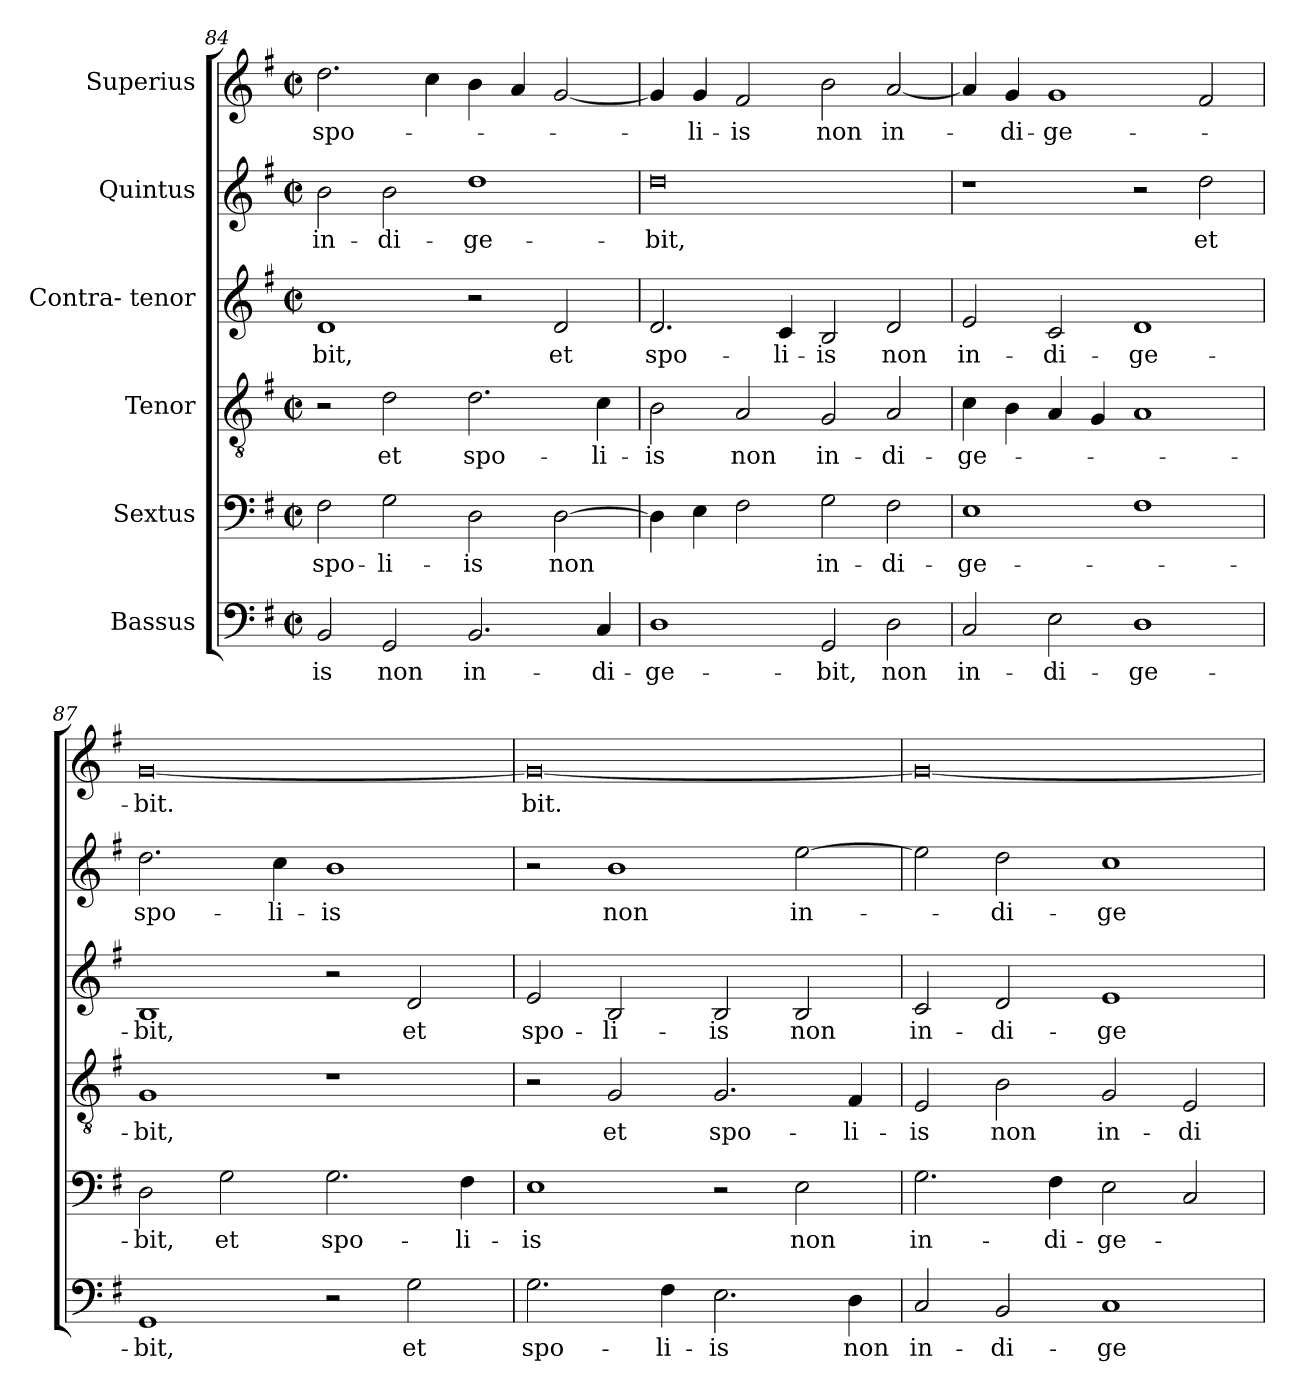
**kern	**text	**kern	**text	**kern	**text	**kern	**text	**kern	**text	**kern	**text
*part6	*part6	*part5	*part5	*part4	*part4	*part3	*part3	*part2	*part2	*part1	*part1
*staff6	*staff6	*staff5	*staff5	*staff4	*staff4	*staff3	*staff3	*staff2	*staff2	*staff1	*staff1
*I"Bassus	*	*I"Sextus	*	*I"Tenor	*	*I"Contra- tenor	*	*I"Quintus	*	*I"Superius	*
*clefF4	*	*clefF4	*	*clefGv2	*	*clefG2	*	*clefG2	*	*clefG2	*
*k[f#]	*	*k[f#]	*	*k[f#]	*	*k[f#]	*	*k[f#]	*	*k[f#]	*
*G:	*	*G:	*	*G:	*	*G:	*	*G:	*	*G:	*
*M2/2	*	*M2/2	*	*M2/2	*	*M2/2	*	*M2/2	*	*M2/2	*
*met(c|)	*	*met(c|)	*	*met(c|)	*	*met(c|)	*	*met(c|)	*	*met(c|)	*
=84	=84	=84	=84	=84	=84	=84	=84	=84	=84	=84	=84
!	!LO:LY:b	!	!LO:LY:b	!	!	!	!LO:LY:b	!	!LO:LY:b	!	!LO:LY:b
2BB/	-is	2F#\	spo-	2r	.	1d	-bit,	2b\	in-	2.dd\	spo-
!	!LO:LY:b	!	!LO:LY:b	!	!LO:LY:b	!	!	!	!LO:LY:b	!	!
2GG/	non	2G\	-li-	2d\	et	.	.	2b\	-di-	.	.
.	.	.	.	.	.	.	.	.	.	4cc\	.
!	!LO:LY:b	!	!LO:LY:b	!	!LO:LY:b	!	!	!	!LO:LY:b	!	!
2.BB/	in-	2D\	-is	2.d\	spo-	2r	.	1dd	-ge-	4b\	.
.	.	.	.	.	.	.	.	.	.	4a/	.
!	!	!	!LO:LY:b	!	!	!	!LO:LY:b	!	!	!	!
.	.	[2D\	non	.	.	2d/	et	.	.	[2g/	.
!	!LO:LY:b	!	!	!	!LO:LY:b	!	!	!	!	!	!
4C/	-di-	.	.	4c\	-li-	.	.	.	.	.	.
=85	=85	=85	=85	=85	=85	=85	=85	=85	=85	=85	=85
!	!LO:LY:b	!	!	!	!LO:LY:b	!	!LO:LY:b	!	!LO:LY:b	!	!
1D	-ge-	4D\]	.	2B\	-is	2.d/	spo-	0dd	-bit,	4g/]	.
!	!	!	!	!	!	!	!	!	!	!	!LO:LY:b
.	.	4E\	.	.	.	.	.	.	.	4g/	-li-
!	!	!	!	!	!LO:LY:b	!	!	!	!	!	!LO:LY:b
.	.	2F#\	.	2A/	non	.	.	.	.	2f#/	-is
!	!	!	!	!	!	!	!LO:LY:b	!	!	!	!
.	.	.	.	.	.	4c/	-li-	.	.	.	.
!	!LO:LY:b	!	!LO:LY:b	!	!LO:LY:b	!	!LO:LY:b	!	!	!	!LO:LY:b
2GG/	-bit,	2G\	in-	2G/	in-	2B/	-is	.	.	2b\	non
!	!LO:LY:b	!	!LO:LY:b	!	!LO:LY:b	!	!LO:LY:b	!	!	!	!LO:LY:b
2D\	non	2F#\	-di-	2A/	-di-	2d/	non	.	.	[2a/	in-
!!LO:LB:g=z
=86	=86	=86	=86	=86	=86	=86	=86	=86	=86	=86	=86
!	!LO:LY:b	!	!LO:LY:b	!	!LO:LY:b	!	!LO:LY:b	!	!	!	!
2C/	in-	1E	-ge-	4c\	-ge-	2e/	in-	1r	.	4a/]	.
!	!	!	!	!	!	!	!	!	!	!	!LO:LY:b
.	.	.	.	4B\	.	.	.	.	.	4g/	-di-
!	!LO:LY:b	!	!	!	!	!	!LO:LY:b	!	!	!	!LO:LY:b
2E\	-di-	.	.	4A/	.	2c/	-di-	.	.	1g	-ge-
.	.	.	.	4G/	.	.	.	.	.	.	.
!	!LO:LY:b	!	!	!	!	!	!LO:LY:b	!	!	!	!
1D	-ge-	1F#	.	1A	.	1d	-ge-	2r	.	.	.
!	!	!	!	!	!	!	!	!	!LO:LY:b	!	!
.	.	.	.	.	.	.	.	2dd\	et	2f#/	.
=87	=87	=87	=87	=87	=87	=87	=87	=87	=87	=87	=87
!	!LO:LY:b	!	!LO:LY:b	!	!LO:LY:b	!	!LO:LY:b	!	!LO:LY:b	!	!LO:LY:b
1GG	-bit,	2D\	-bit,	1G	-bit,	1B	-bit,	2.dd\	spo-	[0g	-bit.
!	!	!	!LO:LY:b	!	!	!	!	!	!	!	!
.	.	2G\	et	.	.	.	.	.	.	.	.
!	!	!	!	!	!	!	!	!	!LO:LY:b	!	!
.	.	.	.	.	.	.	.	4cc\	-li-	.	.
!	!	!	!LO:LY:b	!	!	!	!	!	!LO:LY:b	!	!
2r	.	2.G\	spo-	1r	.	2r	.	1b	-is	.	.
!	!LO:LY:b	!	!	!	!	!	!LO:LY:b	!	!	!	!
2G\	et	.	.	.	.	2d/	et	.	.	.	.
!	!	!	!LO:LY:b	!	!	!	!	!	!	!	!
.	.	4F#\	-li-	.	.	.	.	.	.	.	.
=88	=88	=88	=88	=88	=88	=88	=88	=88	=88	=88	=88
!	!LO:LY:b	!	!LO:LY:b	!	!	!	!LO:LY:b	!	!	!	!LO:LY:b
2.G\	spo-	1E	-is	2r	.	2e/	spo-	2r	.	0g_	bit.
!	!	!	!	!	!LO:LY:b	!	!LO:LY:b	!	!LO:LY:b	!	!
.	.	.	.	2G/	et	2B/	-li-	1b	non	.	.
!	!LO:LY:b	!	!	!	!	!	!	!	!	!	!
4F#\	-li-	.	.	.	.	.	.	.	.	.	.
!	!LO:LY:b	!	!	!	!LO:LY:b	!	!LO:LY:b	!	!	!	!
2.E\	-is	2r	.	2.G/	spo-	2B/	-is	.	.	.	.
!	!	!	!LO:LY:b	!	!	!	!LO:LY:b	!	!LO:LY:b	!	!
.	.	2E\	non	.	.	2B/	non	[2ee\	in-	.	.
!	!LO:LY:b	!	!	!	!LO:LY:b	!	!	!	!	!	!
4D\	non	.	.	4F#/	-li-	.	.	.	.	.	.
=89	=89	=89	=89	=89	=89	=89	=89	=89	=89	=89	=89
!	!LO:LY:b	!	!LO:LY:b	!	!LO:LY:b	!	!LO:LY:b	!	!	!	!
2C/	in-	2.G\	in-	2E/	-is	2c/	in-	2ee\]	.	0g_	.
!	!LO:LY:b	!	!	!	!LO:LY:b	!	!LO:LY:b	!	!LO:LY:b	!	!
2BB/	-di-	.	.	2B\	non	2d/	-di-	2dd\	-di-	.	.
!	!	!	!LO:LY:b	!	!	!	!	!	!	!	!
.	.	4F#\	-di-	.	.	.	.	.	.	.	.
!	!LO:LY:b	!	!LO:LY:b	!	!LO:LY:b	!	!LO:LY:b	!	!LO:LY:b	!	!
1C	-ge-	2E\	-ge-	2G/	in-	1e	-ge-	1cc	-ge-	.	.
!	!	!	!	!	!LO:LY:b	!	!	!	!	!	!
.	.	2C/	.	2E/	-di-	.	.	.	.	.	.
=	=	=	=	=	=	=	=	=	=	=	=
*-	*-	*-	*-	*-	*-	*-	*-	*-	*-	*-	*-
